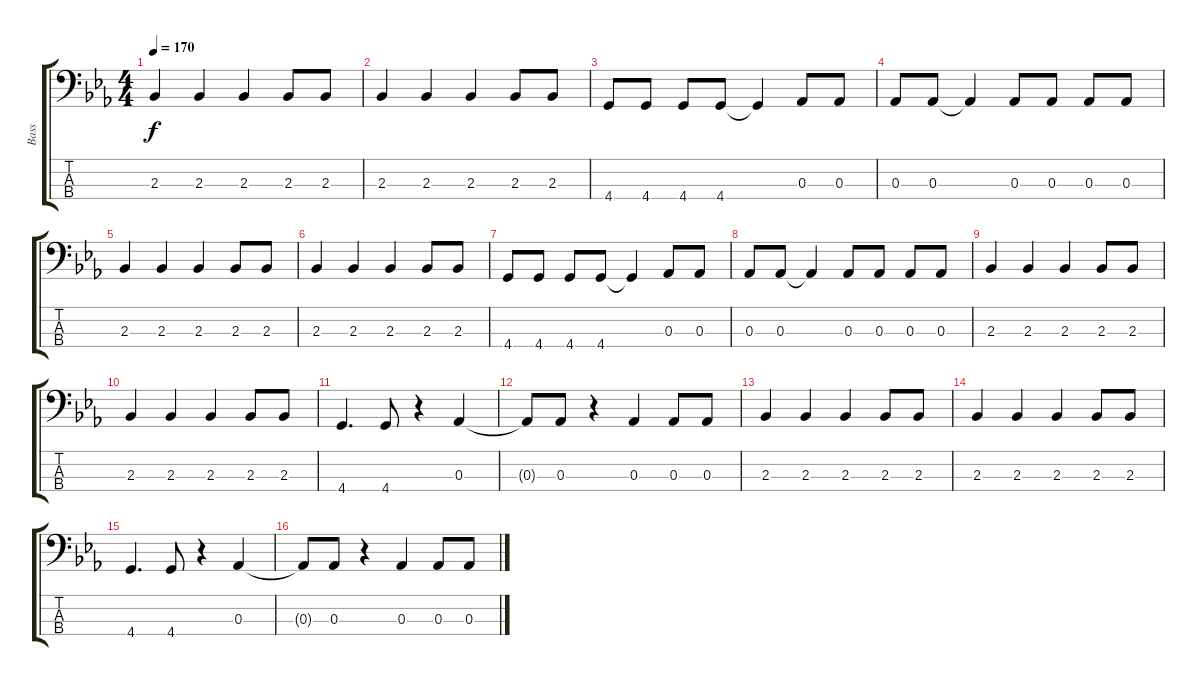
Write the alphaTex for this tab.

\track ("Bass" "Bass") {instrument electricbassfinger}
\staff {score tabs}
\tuning (Gb2 Db2 Ab1 Eb1) {hide}
\ts (4 4)
\tempo 170
\clef f4
\ks eb
2.3.4{dy f} 2.3.4 2.3.4 2.3.8 2.3.8 |
2.3.4 2.3.4 2.3.4 2.3.8 2.3.8 |
4.4.8 4.4.8 4.4.8 4.4.8 4.4{t}.4 0.3.8 0.3.8 |
0.3.8 0.3.8 0.3{t}.4 0.3.8 0.3.8 0.3.8 0.3.8 |
2.3.4 2.3.4 2.3.4 2.3.8 2.3.8 |
2.3.4 2.3.4 2.3.4 2.3.8 2.3.8 |
4.4.8 4.4.8 4.4.8 4.4.8 4.4{t}.4 0.3.8 0.3.8 |
0.3.8 0.3.8 0.3{t}.4 0.3.8 0.3.8 0.3.8 0.3.8 |
2.3.4 2.3.4 2.3.4 2.3.8 2.3.8 |
2.3.4 2.3.4 2.3.4 2.3.8 2.3.8 |
4.4.4{d} 4.4.8 r.4 0.3.4 |
0.3{t}.8 0.3.8 r.4 0.3.4 0.3.8 0.3.8 |
2.3.4 2.3.4 2.3.4 2.3.8 2.3.8 |
2.3.4 2.3.4 2.3.4 2.3.8 2.3.8 |
4.4.4{d} 4.4.8 r.4 0.3.4 |
0.3{t}.8 0.3.8 r.4 0.3.4 0.3.8 0.3.8
